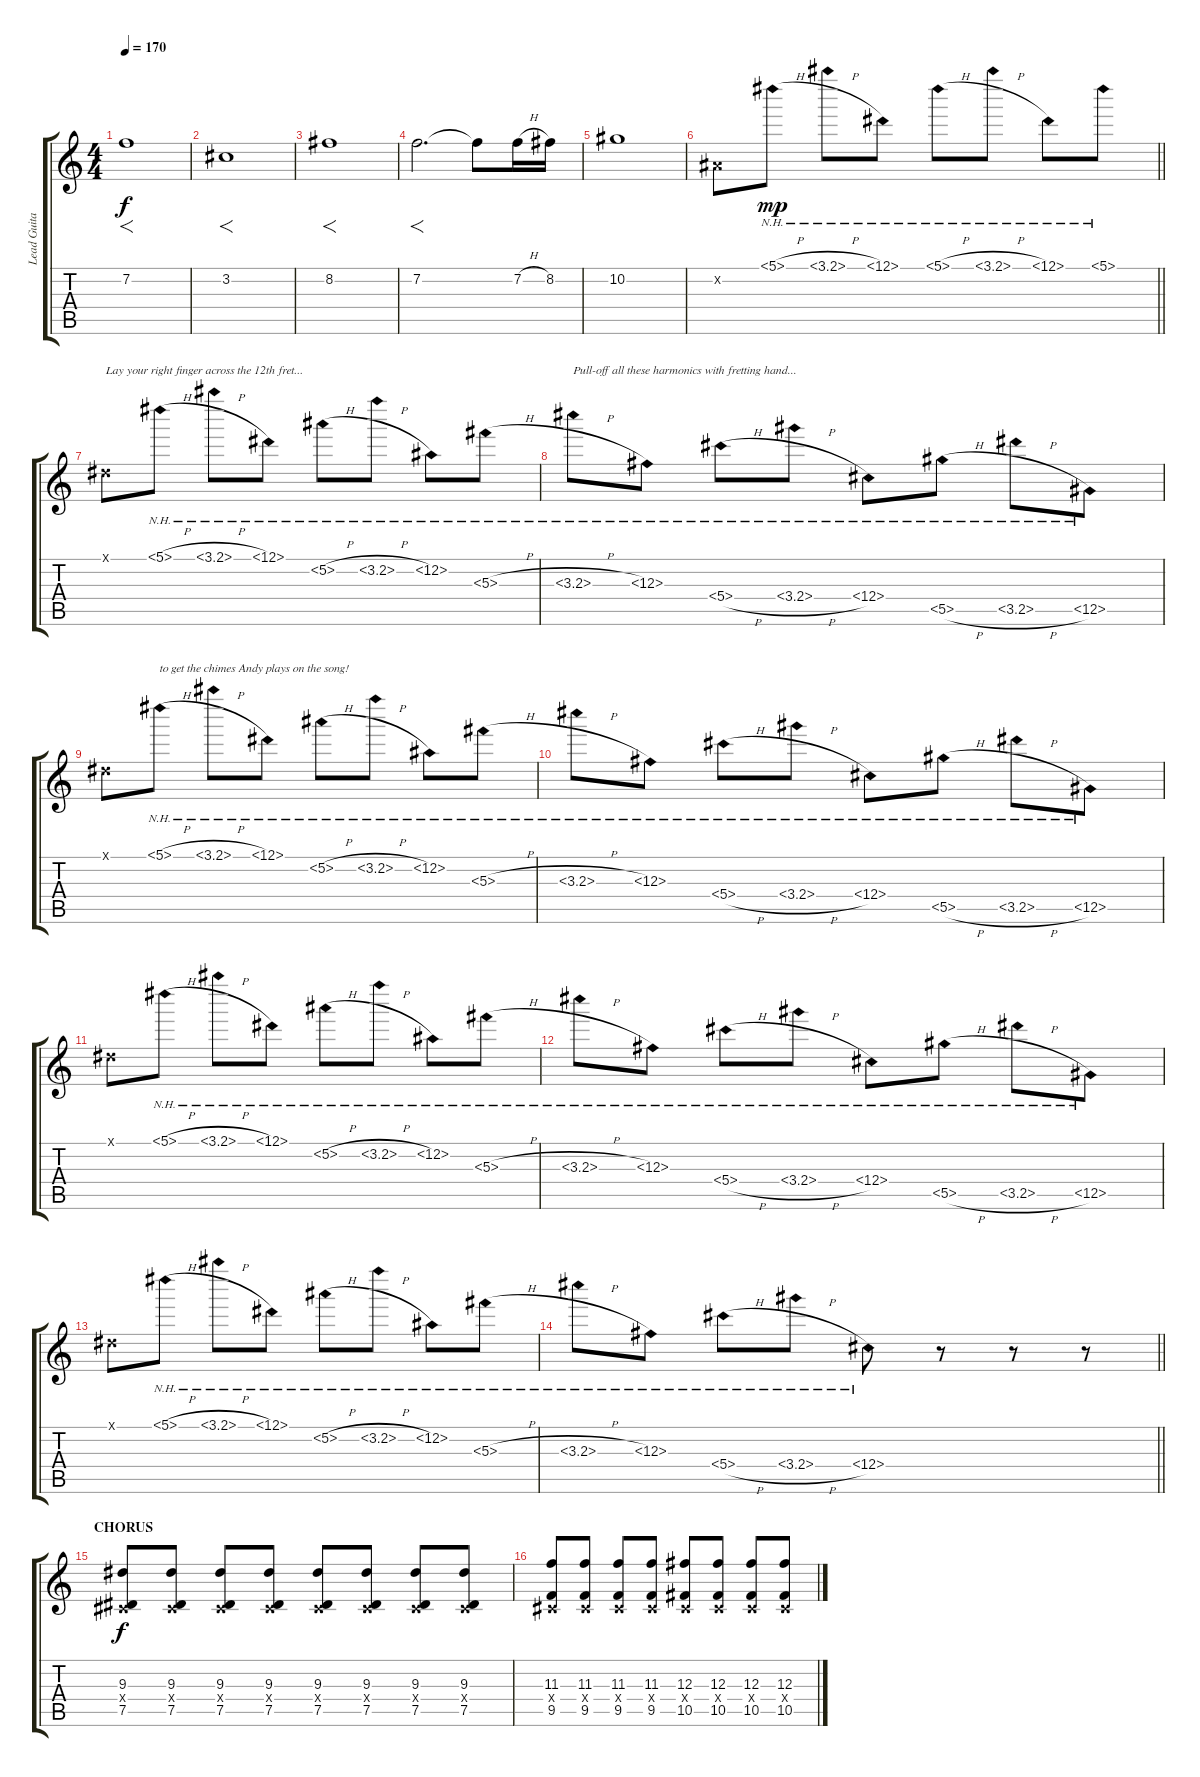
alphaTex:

\track ("Lead Guitar" "Lead Guita") {instrument distortionguitar}
\staff {score tabs}
\tuning (Eb4 Bb3 Gb3 Db3 Ab2 Db2) {hide}
\ts (4 4)
\tempo 170
\clef g2
\ks c
7.2.1{f dy f} |
3.2.1{f} |
8.2.1{f} |
7.2.2{f d} 7.2{t}.8 7.2{h}.16 8.2.16 |
10.2.1 |
\barLineRight lightlight
0.2{x}.8 5.1{nh h}.8{dy mp} 3.1{nh h}.8 0.1{nh}.8 5.1{nh h}.8 3.1{nh h}.8 0.1{nh}.8 5.1{nh}.8 |
\section ("" "")
0.1{x}.8{txt "Lay your right finger across the 12th fret..."} 5.1{nh h}.8 3.1{nh h}.8 0.1{nh}.8 5.2{nh h}.8 3.2{nh h}.8 0.2{nh}.8 5.3{nh h}.8 |
3.3{nh h}.8{txt "Pull-off all these harmonics with fretting hand..."} 0.3{nh}.8 5.4{nh h}.8 3.4{nh h}.8 0.4{nh}.8 5.5{nh h}.8 3.5{nh h}.8 0.5{nh}.8 |
0.1{x}.8 5.1{nh h}.8{txt "to get the chimes Andy plays on the song!"} 3.1{nh h}.8 0.1{nh}.8 5.2{nh h}.8 3.2{nh h}.8 0.2{nh}.8 5.3{nh h}.8 |
3.3{nh h}.8 0.3{nh}.8 5.4{nh h}.8 3.4{nh h}.8 0.4{nh}.8 5.5{nh h}.8 3.5{nh h}.8 0.5{nh}.8 |
0.1{x}.8 5.1{nh h}.8 3.1{nh h}.8 0.1{nh}.8 5.2{nh h}.8 3.2{nh h}.8 0.2{nh}.8 5.3{nh h}.8 |
3.3{nh h}.8 0.3{nh}.8 5.4{nh h}.8 3.4{nh h}.8 0.4{nh}.8 5.5{nh h}.8 3.5{nh h}.8 0.5{nh}.8 |
0.1{x}.8 5.1{nh h}.8 3.1{nh h}.8 0.1{nh}.8 5.2{nh h}.8 3.2{nh h}.8 0.2{nh}.8 5.3{nh h}.8 |
\barLineRight lightlight
3.3{nh h}.8 0.3{nh}.8 5.4{nh h}.8 3.4{nh h}.8 0.4{nh}.8 r.8 r.8 r.8 |
\section ("" "CHORUS")
(9.3 0.4{x} 7.5).8{dy f} (9.3 0.4{x} 7.5).8 (9.3 0.4{x} 7.5).8 (9.3 0.4{x} 7.5).8 (9.3 0.4{x} 7.5).8 (9.3 0.4{x} 7.5).8 (9.3 0.4{x} 7.5).8 (9.3 0.4{x} 7.5).8 |
(11.3 0.4{x} 9.5).8 (11.3 0.4{x} 9.5).8 (11.3 0.4{x} 9.5).8 (11.3 0.4{x} 9.5).8 (12.3 0.4{x} 10.5).8 (12.3 0.4{x} 10.5).8 (12.3 0.4{x} 10.5).8 (12.3 0.4{x} 10.5).8
